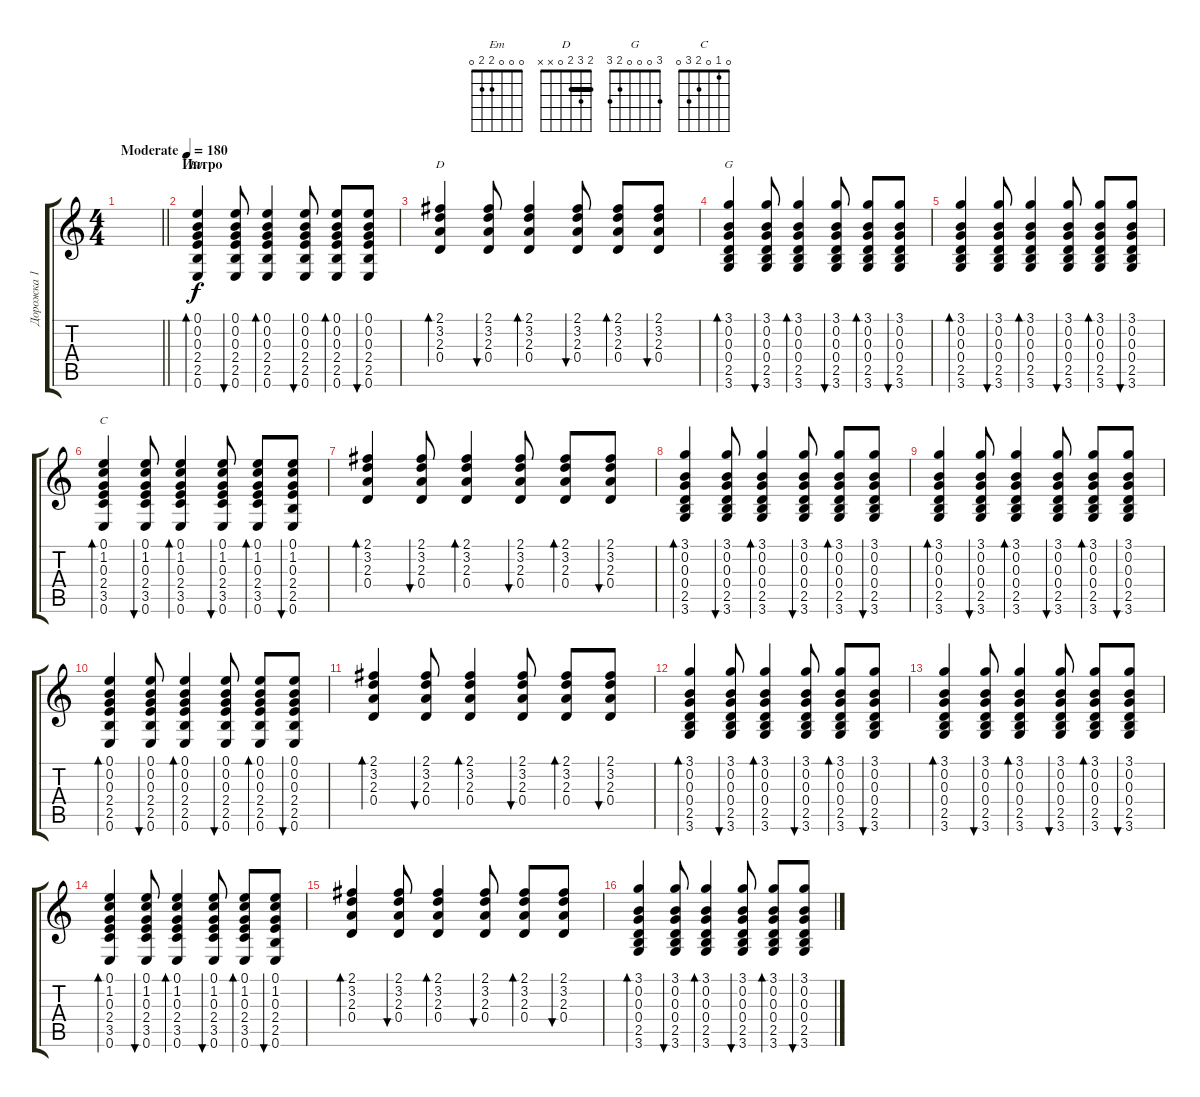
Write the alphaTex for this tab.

\track ("Дорожка 1" "Дорожка 1") {instrument acousticguitarsteel}
\staff {score tabs}
\tuning (E4 B3 G3 D3 A2 E2) {hide}
\chord ("Em" 0 0 0 2 2 0)
\chord ("D" 2 3 2 0 x x) {barre 2}
\chord ("G" 3 0 0 0 2 3)
\chord ("C" 0 1 0 2 3 0)
\ts (4 4)
\tempo (180 "Moderate")
\clef g2
\barLineRight lightlight
\ks c
|
\section ("" "Интро")
(0.1 0.2 0.3 2.4 2.5 0.6).4{bd 30 ch "Em"} (0.1 0.2 0.3 2.4 2.5 0.6).8{bu 30} (0.1 0.2 0.3 2.4 2.5 0.6).4{bd 30} (0.1 0.2 0.3 2.4 2.5 0.6).8{bu 30} (0.1 0.2 0.3 2.4 2.5 0.6).8{bd 30} (0.1 0.2 0.3 2.4 2.5 0.6).8{bu 30} |
(2.1 3.2 2.3 0.4).4{bd 30 ch "D"} (2.1 3.2 2.3 0.4).8{bu 30} (2.1 3.2 2.3 0.4).4{bd 30} (2.1 3.2 2.3 0.4).8{bu 30} (2.1 3.2 2.3 0.4).8{bd 30} (2.1 3.2 2.3 0.4).8{bu 30} |
(3.1 0.2 0.3 0.4 2.5 3.6).4{bd 30 ch "G"} (3.1 0.2 0.3 0.4 2.5 3.6).8{bu 30} (3.1 0.2 0.3 0.4 2.5 3.6).4{bd 30} (3.1 0.2 0.3 0.4 2.5 3.6).8{bu 30} (3.1 0.2 0.3 0.4 2.5 3.6).8{bd 30} (3.1 0.2 0.3 0.4 2.5 3.6).8{bu 30} |
(3.1 0.2 0.3 0.4 2.5 3.6).4{bd 30} (3.1 0.2 0.3 0.4 2.5 3.6).8{bu 30} (3.1 0.2 0.3 0.4 2.5 3.6).4{bd 30} (3.1 0.2 0.3 0.4 2.5 3.6).8{bu 30} (3.1 0.2 0.3 0.4 2.5 3.6).8{bd 30} (3.1 0.2 0.3 0.4 2.5 3.6).8{bu 30} |
(0.1 1.2 0.3 2.4 3.5 0.6).4{bd 30 ch "C"} (0.1 1.2 0.3 2.4 3.5 0.6).8{bu 30} (0.1 1.2 0.3 2.4 3.5 0.6).4{bd 30} (0.1 1.2 0.3 2.4 3.5 0.6).8{bu 30} (0.1 1.2 0.3 2.4 3.5 0.6).8{bd 30} (0.1 1.2 0.3 2.4 2.5 0.6).8{bu 30} |
(2.1 3.2 2.3 0.4).4{bd 30} (2.1 3.2 2.3 0.4).8{bu 30} (2.1 3.2 2.3 0.4).4{bd 30} (2.1 3.2 2.3 0.4).8{bu 30} (2.1 3.2 2.3 0.4).8{bd 30} (2.1 3.2 2.3 0.4).8{bu 30} |
(3.1 0.2 0.3 0.4 2.5 3.6).4{bd 30} (3.1 0.2 0.3 0.4 2.5 3.6).8{bu 30} (3.1 0.2 0.3 0.4 2.5 3.6).4{bd 30} (3.1 0.2 0.3 0.4 2.5 3.6).8{bu 30} (3.1 0.2 0.3 0.4 2.5 3.6).8{bd 30} (3.1 0.2 0.3 0.4 2.5 3.6).8{bu 30} |
(3.1 0.2 0.3 0.4 2.5 3.6).4{bd 30} (3.1 0.2 0.3 0.4 2.5 3.6).8{bu 30} (3.1 0.2 0.3 0.4 2.5 3.6).4{bd 30} (3.1 0.2 0.3 0.4 2.5 3.6).8{bu 30} (3.1 0.2 0.3 0.4 2.5 3.6).8{bd 30} (3.1 0.2 0.3 0.4 2.5 3.6).8{bu 30} |
(0.1 0.2 0.3 2.4 2.5 0.6).4{bd 30} (0.1 0.2 0.3 2.4 2.5 0.6).8{bu 30} (0.1 0.2 0.3 2.4 2.5 0.6).4{bd 30} (0.1 0.2 0.3 2.4 2.5 0.6).8{bu 30} (0.1 0.2 0.3 2.4 2.5 0.6).8{bd 30} (0.1 0.2 0.3 2.4 2.5 0.6).8{bu 30} |
(2.1 3.2 2.3 0.4).4{bd 30} (2.1 3.2 2.3 0.4).8{bu 30} (2.1 3.2 2.3 0.4).4{bd 30} (2.1 3.2 2.3 0.4).8{bu 30} (2.1 3.2 2.3 0.4).8{bd 30} (2.1 3.2 2.3 0.4).8{bu 30} |
(3.1 0.2 0.3 0.4 2.5 3.6).4{bd 30} (3.1 0.2 0.3 0.4 2.5 3.6).8{bu 30} (3.1 0.2 0.3 0.4 2.5 3.6).4{bd 30} (3.1 0.2 0.3 0.4 2.5 3.6).8{bu 30} (3.1 0.2 0.3 0.4 2.5 3.6).8{bd 30} (3.1 0.2 0.3 0.4 2.5 3.6).8{bu 30} |
(3.1 0.2 0.3 0.4 2.5 3.6).4{bd 30} (3.1 0.2 0.3 0.4 2.5 3.6).8{bu 30} (3.1 0.2 0.3 0.4 2.5 3.6).4{bd 30} (3.1 0.2 0.3 0.4 2.5 3.6).8{bu 30} (3.1 0.2 0.3 0.4 2.5 3.6).8{bd 30} (3.1 0.2 0.3 0.4 2.5 3.6).8{bu 30} |
(0.1 1.2 0.3 2.4 3.5 0.6).4{bd 30} (0.1 1.2 0.3 2.4 3.5 0.6).8{bu 30} (0.1 1.2 0.3 2.4 3.5 0.6).4{bd 30} (0.1 1.2 0.3 2.4 3.5 0.6).8{bu 30} (0.1 1.2 0.3 2.4 3.5 0.6).8{bd 30} (0.1 1.2 0.3 2.4 2.5 0.6).8{bu 30} |
(2.1 3.2 2.3 0.4).4{bd 30} (2.1 3.2 2.3 0.4).8{bu 30} (2.1 3.2 2.3 0.4).4{bd 30} (2.1 3.2 2.3 0.4).8{bu 30} (2.1 3.2 2.3 0.4).8{bd 30} (2.1 3.2 2.3 0.4).8{bu 30} |
(3.1 0.2 0.3 0.4 2.5 3.6).4{bd 30} (3.1 0.2 0.3 0.4 2.5 3.6).8{bu 30} (3.1 0.2 0.3 0.4 2.5 3.6).4{bd 30} (3.1 0.2 0.3 0.4 2.5 3.6).8{bu 30} (3.1 0.2 0.3 0.4 2.5 3.6).8{bd 30} (3.1 0.2 0.3 0.4 2.5 3.6).8{bu 30}
